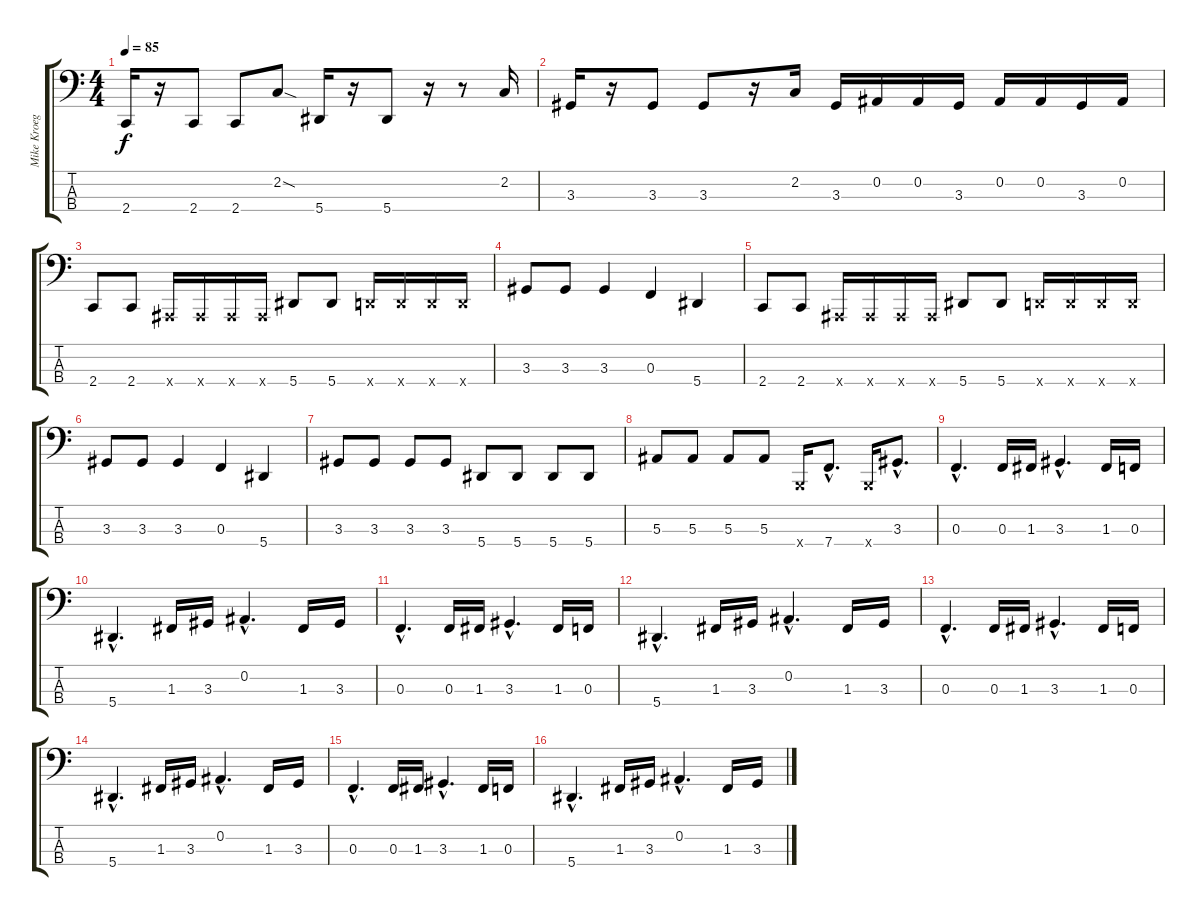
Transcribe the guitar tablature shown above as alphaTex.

\track ("Mike Kroeger (Bass)" "Mike Kroeg") {instrument electricbassfinger}
\staff {score tabs}
\tuning (Eb2 Bb1 F1 Bb0) {hide}
\ts (4 4)
\tempo 85
\clef f4
\ks c
2.4.16{dy f} r.16 2.4.8 2.4.8 2.2{sod}.8 5.4.16 r.16 5.4.8 r.16 r.8 2.2.16 |
3.3.16 r.16 3.3.8 3.3.8 r.16 2.2.16 3.3.16 0.2.16 0.2.16 3.3.16 0.2.16 0.2.16 3.3.16 0.2.16 |
2.4.8 2.4.8 0.4{x}.16 0.4{x}.16 0.4{x}.16 0.4{x}.16 5.4.8 5.4.8 4.4{x}.16 4.4{x}.16 4.4{x}.16 4.4{x}.16 |
3.3.8 3.3.8 3.3.4 0.3.4 5.4.4 |
2.4.8 2.4.8 0.4{x}.16 0.4{x}.16 0.4{x}.16 0.4{x}.16 5.4.8 5.4.8 4.4{x}.16 4.4{x}.16 4.4{x}.16 4.4{x}.16 |
3.3.8 3.3.8 3.3.4 0.3.4 5.4.4 |
3.3.8 3.3.8 3.3.8 3.3.8 5.4.8 5.4.8 5.4.8 5.4.8 |
5.3.8 5.3.8 5.3.8 5.3.8 1.4{x}.16 7.4{hac}.8{d} 1.4{x}.16 3.3{hac}.8{d} |
0.3{hac}.4{d volume 16} 0.3.16 1.3.16 3.3{hac}.4{d} 1.3.16 0.3.16 |
5.4{hac}.4{d} 1.3.16 3.3.16 0.2{hac}.4{d} 1.3.16 3.3.16 |
0.3{hac}.4{d volume 16} 0.3.16 1.3.16 3.3{hac}.4{d} 1.3.16 0.3.16 |
5.4{hac}.4{d} 1.3.16 3.3.16 0.2{hac}.4{d} 1.3.16 3.3.16 |
0.3{hac}.4{d volume 16} 0.3.16 1.3.16 3.3{hac}.4{d} 1.3.16 0.3.16 |
5.4{hac}.4{d} 1.3.16 3.3.16 0.2{hac}.4{d} 1.3.16 3.3.16 |
0.3{hac}.4{d volume 16} 0.3.16 1.3.16 3.3{hac}.4{d} 1.3.16 0.3.16 |
5.4{hac}.4{d} 1.3.16 3.3.16 0.2{hac}.4{d} 1.3.16 3.3.16
